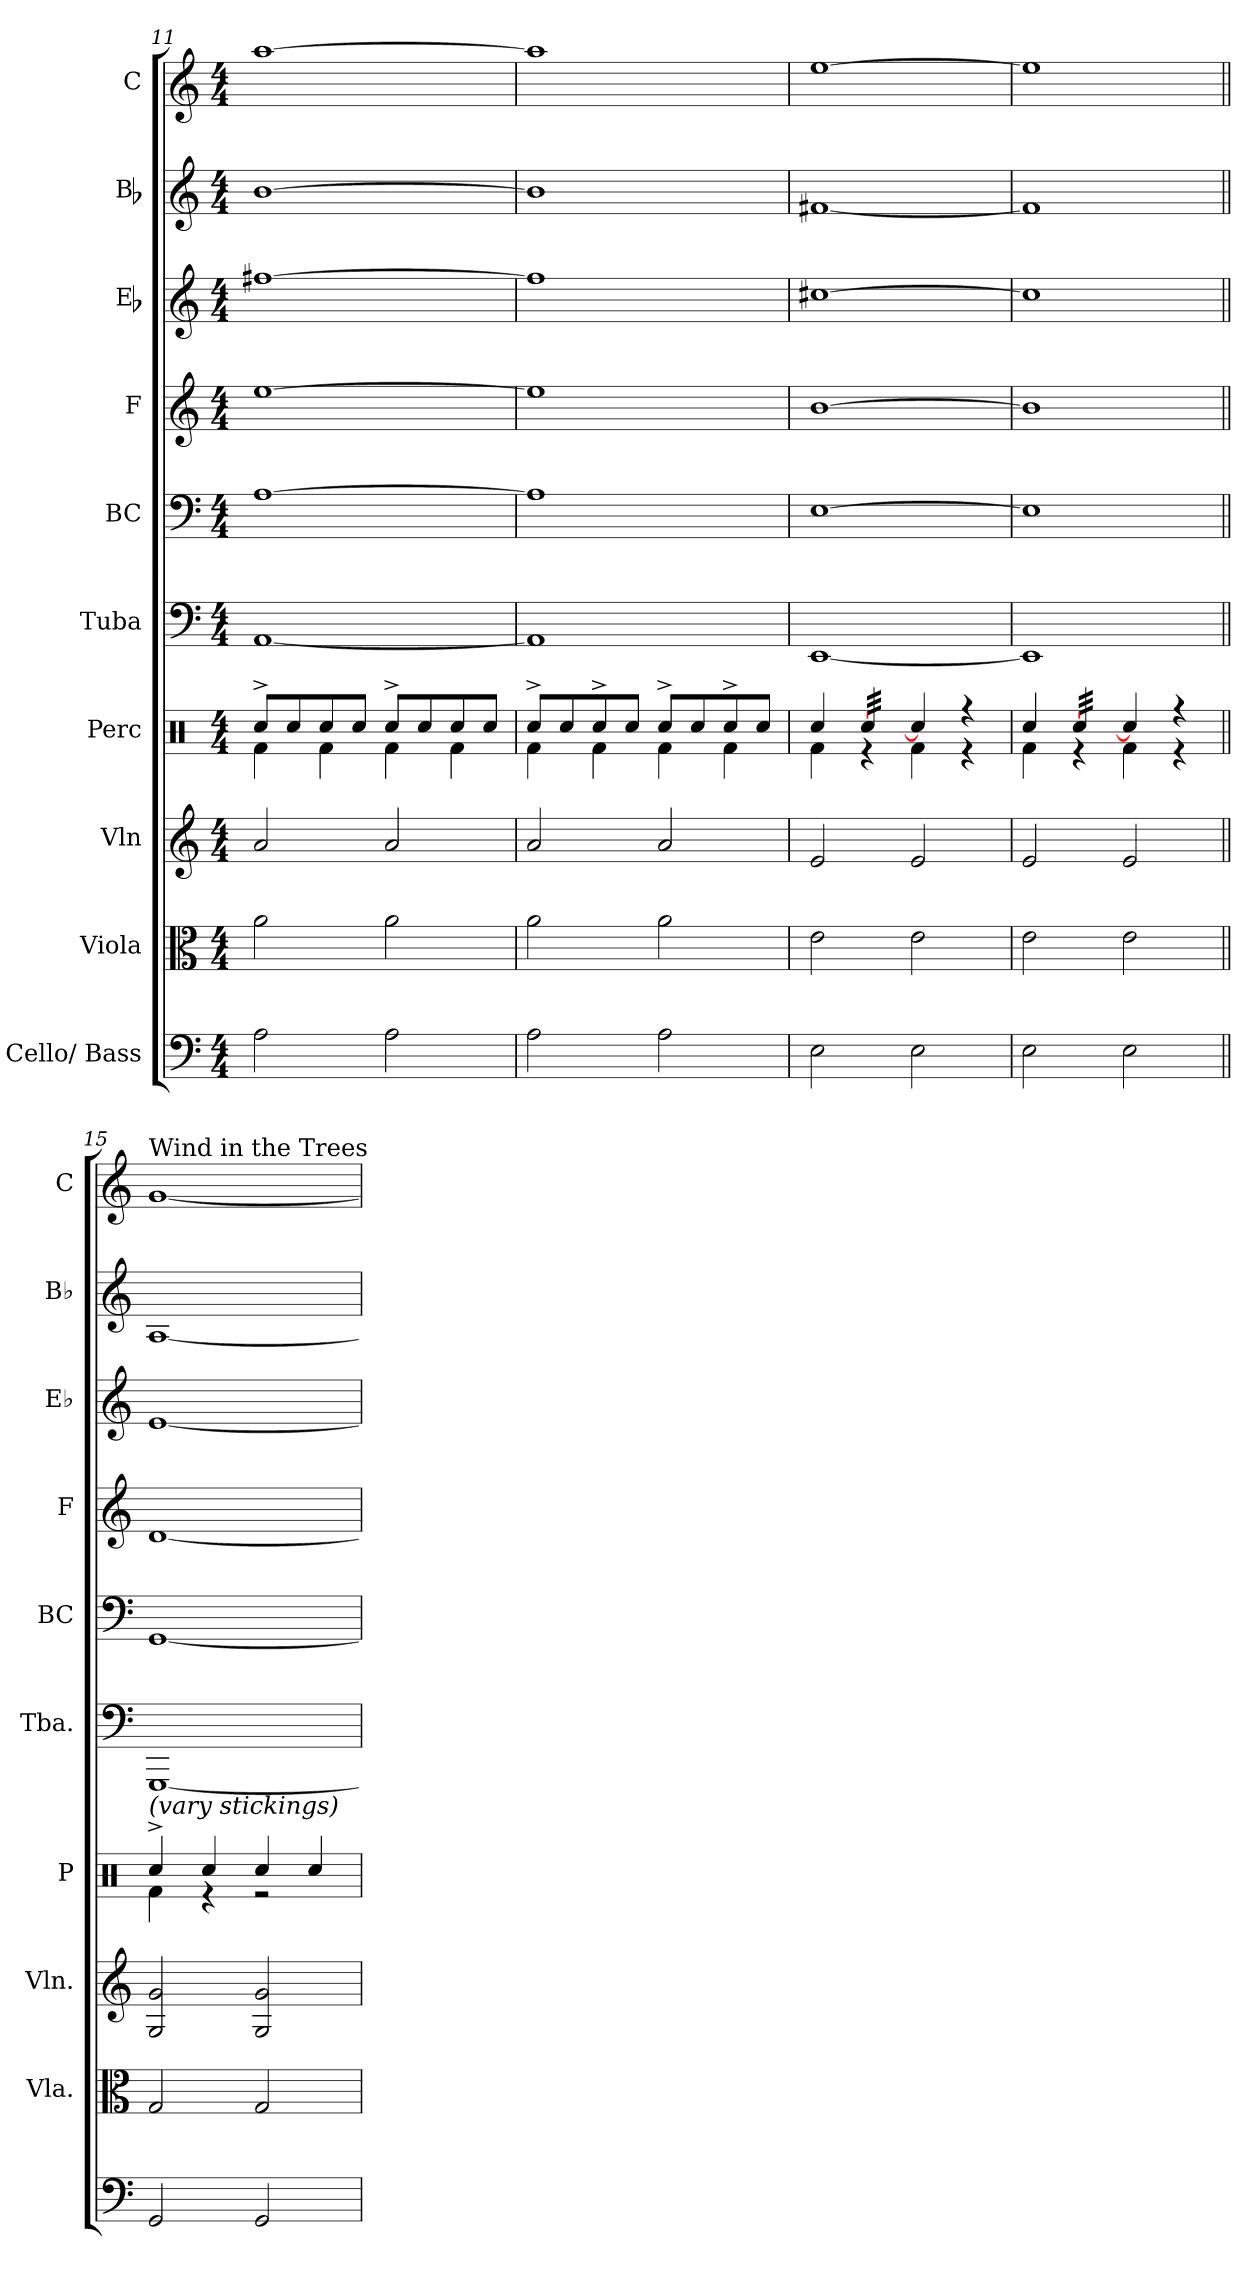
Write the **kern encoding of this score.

**kern	**kern	**kern	**kern	**kern	**kern	**kern	**kern	**kern	**kern
*part10	*part9	*part8	*part7	*part6	*part5	*part4	*part3	*part2	*part1
*staff10	*staff9	*staff8	*staff7	*staff6	*staff5	*staff4	*staff3	*staff2	*staff1
*I"Cello/ Bass	*I"Viola	*I"Vln	*I"Perc	*I"Tuba	*I"BC	*I"F	*I"Eb	*I"Bb	*I"C
*	*I'Vla.	*I'Vln.	*I'P	*I'Tba.	*I'BC	*I'F	*I'Eb	*I'Bb	*I'C
!!LO:PB:g=z
*clefF4	*clefC3	*clefG2	*clefX	*clefF4	*clefF4	*clefG2	*clefG2	*clefG2	*clefG2
*	*	*	*	*	*	*ITrd4c7	*ITrd5c9	*ITrd1c2	*
*k[]	*k[]	*k[]	*k[]	*k[]	*k[]	*k[b-]	*k[b-e-a-]	*k[b-e-]	*k[]
*M4/4	*M4/4	*M4/4	*M4/4	*M4/4	*M4/4	*M4/4	*M4/4	*M4/4	*M4/4
=11	=11	=11	=11	=11	=11	=11	=11	=11	=11
*	*	*	*^	*	*	*	*	*	*
2Ai\	2ai\	2ai/	8Rcc^i/L	4Rfi\	[<1AAi	[>1Ai	[>1ai	[>1ani	[>1ai	[>1aai
.	.	.	8Rcci/	.	.	.	.	.	.	.
.	.	.	8Rcci/	4Rfi\	.	.	.	.	.	.
.	.	.	8Rcci/J	.	.	.	.	.	.	.
2Ai\	2ai\	2ai/	8Rcc^i/L	4Rfi\	.	.	.	.	.	.
.	.	.	8Rcci/	.	.	.	.	.	.	.
.	.	.	8Rcci/	4Rfi\	.	.	.	.	.	.
.	.	.	8Rcci/J	.	.	.	.	.	.	.
=12	=12	=12	=12	=12	=12	=12	=12	=12	=12	=12
2Ai\	2ai\	2ai/	8Rcc^i/L	4Rfi\	1AAi]	1Ai]	1ai]	1ai]	1ai]	1aai]
.	.	.	8Rcci/	.	.	.	.	.	.	.
.	.	.	8Rcc^i/	4Rfi\	.	.	.	.	.	.
.	.	.	8Rcci/J	.	.	.	.	.	.	.
2Ai\	2ai\	2ai/	8Rcc^i/L	4Rfi\	.	.	.	.	.	.
.	.	.	8Rcci/	.	.	.	.	.	.	.
.	.	.	8Rcc^i/	4Rfi\	.	.	.	.	.	.
.	.	.	8Rcci/J	.	.	.	.	.	.	.
=13	=13	=13	=13	=13	=13	=13	=13	=13	=13	=13
2Ei\	2ei\	2ei/	4Rcci/	4Rfi\	[<1EEi	[>1Ei	[>1ei	[>1eni	[<1eni	[>1eei
*	*	*	*tremolo	*	*	*	*	*	*	*
.	.	.	[>32Rcci/LLL	4r	.	.	.	.	.	.
.	.	.	32Rcci/	.	.	.	.	.	.	.
.	.	.	32Rcci/	.	.	.	.	.	.	.
.	.	.	32Rcci/	.	.	.	.	.	.	.
.	.	.	32Rcci/	.	.	.	.	.	.	.
.	.	.	32Rcci/	.	.	.	.	.	.	.
.	.	.	32Rcci/	.	.	.	.	.	.	.
.	.	.	32Rcci/JJJ	.	.	.	.	.	.	.
*	*	*	*Xtremolo	*	*	*	*	*	*	*
2Ei\	2ei\	2ei/	4Rcci/]	4Rfi\	.	.	.	.	.	.
.	.	.	4r	4r	.	.	.	.	.	.
=14	=14	=14	=14	=14	=14	=14	=14	=14	=14	=14
2Ei\	2ei\	2ei/	4Rcci/	4Rfi\	1EEi]	1Ei]	1ei]	1ei]	1ei]	1eei]
*	*	*	*tremolo	*	*	*	*	*	*	*
.	.	.	[>32Rcci/LLL	4r	.	.	.	.	.	.
.	.	.	32Rcci/	.	.	.	.	.	.	.
.	.	.	32Rcci/	.	.	.	.	.	.	.
.	.	.	32Rcci/	.	.	.	.	.	.	.
.	.	.	32Rcci/	.	.	.	.	.	.	.
.	.	.	32Rcci/	.	.	.	.	.	.	.
.	.	.	32Rcci/	.	.	.	.	.	.	.
.	.	.	32Rcci/JJJ	.	.	.	.	.	.	.
*	*	*	*Xtremolo	*	*	*	*	*	*	*
2Ei\	2ei\	2ei/	4Rcci/]	4Rfi\	.	.	.	.	.	.
.	.	.	4r	4r	.	.	.	.	.	.
!!LO:PB:g=z
=15||	=15||	=15||	=15||	=15||	=15||	=15||	=15||	=15||	=15||	=15||
!	!	!	!	!	!	!	!	!	!	!LO:TX:a:t=Wind in the Trees
!	!	!	!LO:TX:a:i:t=(vary stickings)	!	!	!	!	!	!	!
2GGi/	2Gi/	2Gi/ 2gi	4Rcc^i/	4Rfi\	[<1GGGi	[<1GGi	[<1Gi	[<1Gi	[<1Gi	[<1gi
.	.	.	4Rcci/	4r	.	.	.	.	.	.
2GGi/	2Gi/	2Gi/ 2gi	4Rcci/	2r	.	.	.	.	.	.
.	.	.	4Rcci/	.	.	.	.	.	.	.
*	*	*	*v	*v	*	*	*	*	*	*
=	=	=	=	=	=	=	=	=	=
*-	*-	*-	*-	*-	*-	*-	*-	*-	*-
